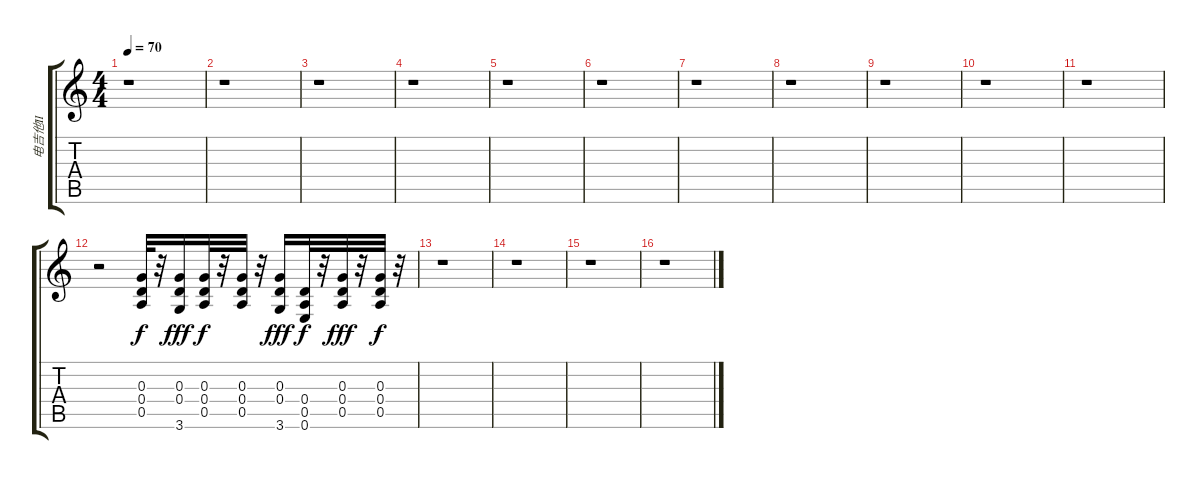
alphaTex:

\track ("电吉他II" "电吉他II") {instrument distortionguitar}
\staff {score tabs}
\tuning (E4 B3 G3 D3 A2 E2) {hide}
\ts (4 4)
\tempo 70
\clef g2
\ks c
r.1{dy f} |
r.1 |
r.1 |
r.1 |
r.1 |
r.1 |
r.1 |
r.1 |
r.1 |
r.1 |
r.1 |
r.2 (0.3 0.4 0.5).32 r.32 (0.3 0.4 3.6).16{dy fff} (0.3 0.4 0.5).32{dy f} r.32 (0.3 0.4 0.5).32 r.32 (0.3 0.4 3.6).16{dy fff} (0.4 0.5 0.6).32{dy f} r.32 (0.3 0.4 0.5).32{dy fff} r.32 (0.3 0.4 0.5).32{dy f} r.32 |
r.1 |
r.1 |
r.1 |
r.1
